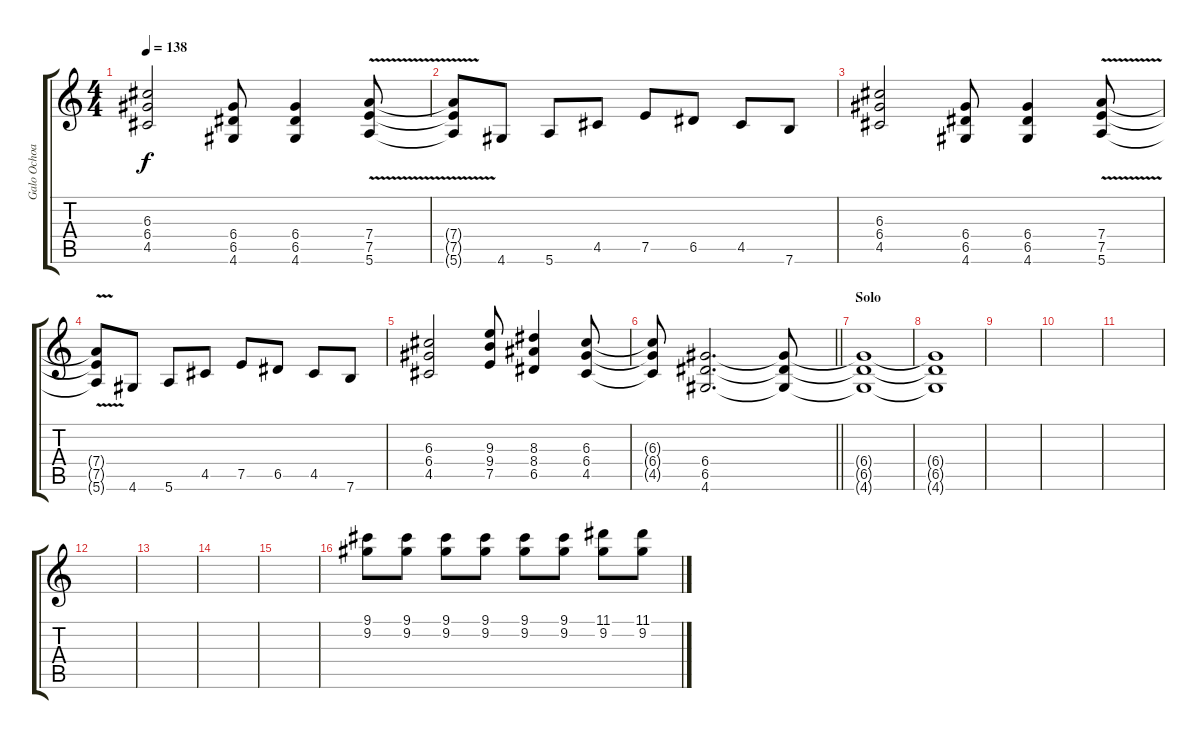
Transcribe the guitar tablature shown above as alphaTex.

\track ("Galo Ochoa" "Galo Ochoa") {instrument overdrivenguitar}
\staff {score tabs}
\tuning (E4 B3 G3 D3 A2 E2) {hide}
\ts (4 4)
\tempo 138
\clef g2
\ks c
(6.3 6.4 4.5).2{dy f} (6.4 6.5 4.6).8 (6.4 6.5 4.6).4 (7.4{v} 7.5{v} 5.6{v}).8 |
(7.4{t} 7.5{t} 5.6{t}).8 4.6.8{volume 16} 5.6.8 4.5.8 7.5.8 6.5.8 4.5.8 7.6.8 |
(6.3 6.4 4.5).2 (6.4 6.5 4.6).8 (6.4 6.5 4.6).4 (7.4{v} 7.5{v} 5.6{v}).8 |
(7.4{t} 7.5{t} 5.6{t}).8 4.6.8{volume 16} 5.6.8 4.5.8 7.5.8 6.5.8 4.5.8 7.6.8 |
(6.3 6.4 4.5).2{volume 13} (9.3 9.4 7.5).8 (8.3 8.4 6.5).4 (6.3 6.4 4.5).8 |
\barLineRight lightlight
(6.3{t} 6.4{t} 4.5{t}).8 (6.4 6.5 4.6).2{d volume 11} (6.4{t} 6.5{t} 4.6{t}).8 |
\section ("" "Solo")
(6.4{t} 6.5{t} 4.6{t}).1{volume 8} |
(6.4{t} 6.5{t} 4.6{t}).1{volume 0} |
|
|
|
|
|
|
|
(9.1 9.2).8{volume 16} (9.1 9.2).8 (9.1 9.2).8 (9.1 9.2).8 (9.1 9.2).8 (9.1 9.2).8 (11.1 9.2).8 (11.1 9.2).8
